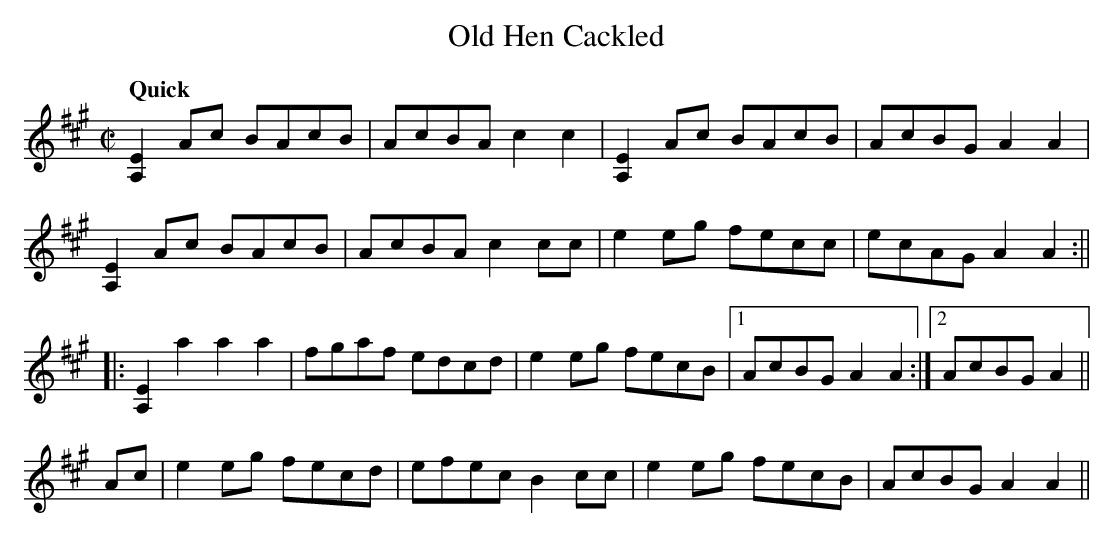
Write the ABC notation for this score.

X:1
T:Old Hen Cackled
M:C|
L:1/8
Q:"Quick"
K:A
[A,2E2] Ac BAcB|AcBA c2c2|[A,2E2] Ac BAcB|AcBG A2A2|
[A,2E2] Ac BAcB|AcBA c2cc| e2eg fecc|ecAG A2A2:||
|:[A,2E2]a2a2a2|fgaf edcd|e2 eg fecB|1AcBG A2A2:|2 AcBG A2||
Ac|e2eg fecd|efec B2cc|e2 eg fecB|AcBG A2A2||
